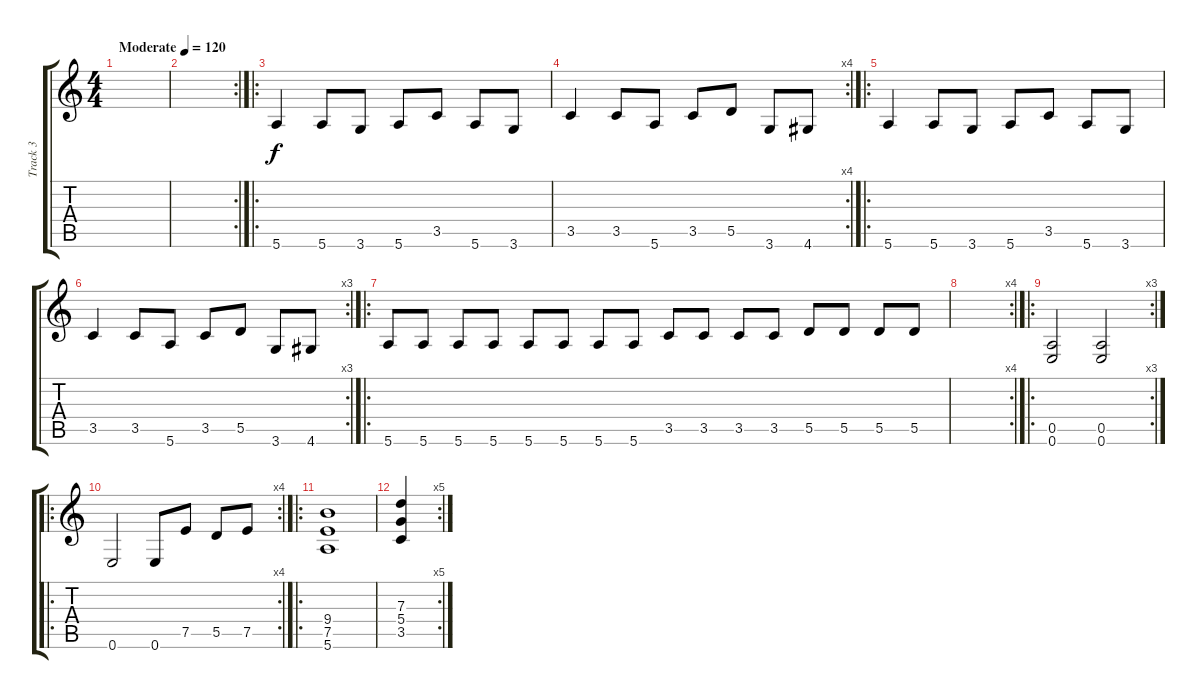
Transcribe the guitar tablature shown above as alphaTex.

\track ("Track 3" "Track 3") {instrument electricbasspick}
\staff {score tabs}
\tuning (E4 B3 G3 D3 A2 E2) {hide}
\ts (4 4)
\tempo (120 "Moderate")
\clef g2
\ks c
|
\rc 2
|
\ro
5.6.4 5.6.8 3.6.8 5.6.8 3.5.8 5.6.8 3.6.8 |
\rc 4
3.5.4 3.5.8 5.6.8 3.5.8 5.5.8 3.6.8 4.6.8 |
\ro
5.6.4 5.6.8 3.6.8 5.6.8 3.5.8 5.6.8 3.6.8 |
\rc 3
3.5.4 3.5.8 5.6.8 3.5.8 5.5.8 3.6.8 4.6.8 |
\ro
5.6.8 5.6.8 5.6.8 5.6.8 5.6.8 5.6.8 5.6.8 5.6.8 3.5.8 3.5.8 3.5.8 3.5.8 5.5.8 5.5.8 5.5.8 5.5.8 |
\rc 4
|
\ro
\rc 3
(0.5 0.6).2 (0.5 0.6).2 |
\ro
\rc 4
0.6.2 0.6.8 7.5.8 5.5.8 7.5.8 |
\ro
(9.4 7.5 5.6).1 |
\rc 5
(7.3 5.4 3.5).4
